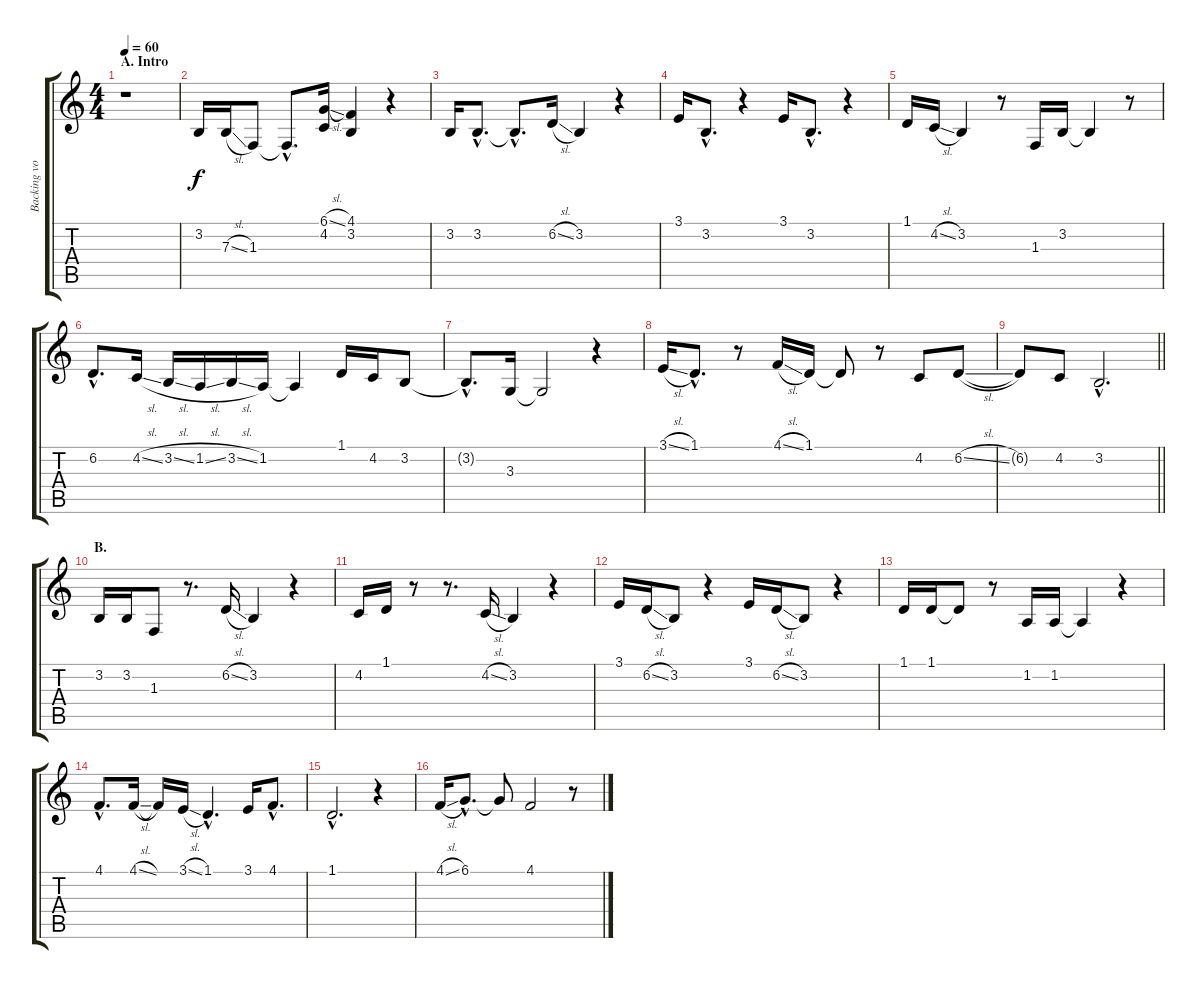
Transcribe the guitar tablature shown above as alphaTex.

\track ("Backing vocals" "Backing vo") {instrument lead3calliope}
\staff {score tabs}
\tuning (Db4 Ab3 E3 B2 Gb2 Db2) {hide}
\ts (4 4)
\section ("" "A. Intro")
\tempo 60
\clef g2
\ks c
r.1{dy f instrument lead3calliope} |
3.2.16 7.3{sl}.16 1.3.8 1.3{hac t}.8{d} (6.1{sl} 4.2).16 (4.1 3.2).4 r.4 |
3.2.16 3.2{hac}.8{d} 3.2{hac t}.8{d} 6.2{sl}.16 3.2.4 r.4 |
3.1.16 3.2{hac}.8{d} r.4 3.1.16 3.2{hac}.8{d} r.4 |
1.1.16 4.2{sl}.16 3.2.4 r.8 1.3.16 3.2.16 3.2{t}.4 r.8 |
6.2{hac}.8{d} 4.2{sl}.16 3.2{sl}.16 1.2{sl}.16 3.2{sl}.16 1.2.16 1.2{t}.4 1.1.16 4.2.16 3.2.8 |
3.2{hac t}.8{d} 3.3.16 3.3{t}.2 r.4 |
3.1{sl}.16 1.1{hac}.8{d} r.8 4.1{sl}.16 1.1.16 1.1{t}.8 r.8 4.2.8 6.2{sl}.8 |
\barLineRight lightlight
6.2{t}.8 4.2.8 3.2{hac}.2{d} |
\section ("" "B. ")
3.2.16{volume 13} 3.2.16 1.3.8 r.8{d} 6.2{sl}.16 3.2.4 r.4 |
4.2.16 1.1.16 r.8 r.8{d} 4.2{sl}.16 3.2.4 r.4 |
3.1.16 6.2{sl}.16 3.2.8 r.4 3.1.16 6.2{sl}.16 3.2.8 r.4 |
1.1.16 1.1.16 1.1{t}.8 r.8 1.2.16 1.2.16 1.2{t}.4 r.4 |
4.1{hac}.8{d} 4.1{sl}.16 4.1{t}.16 3.1{sl}.16 1.1{hac}.4{d} 3.1.16 4.1{hac}.8{d} |
1.1{hac}.2{d} r.4 |
4.1{sl}.16 6.1{hac}.8{d} 6.1{t}.8 4.1.2 r.8
